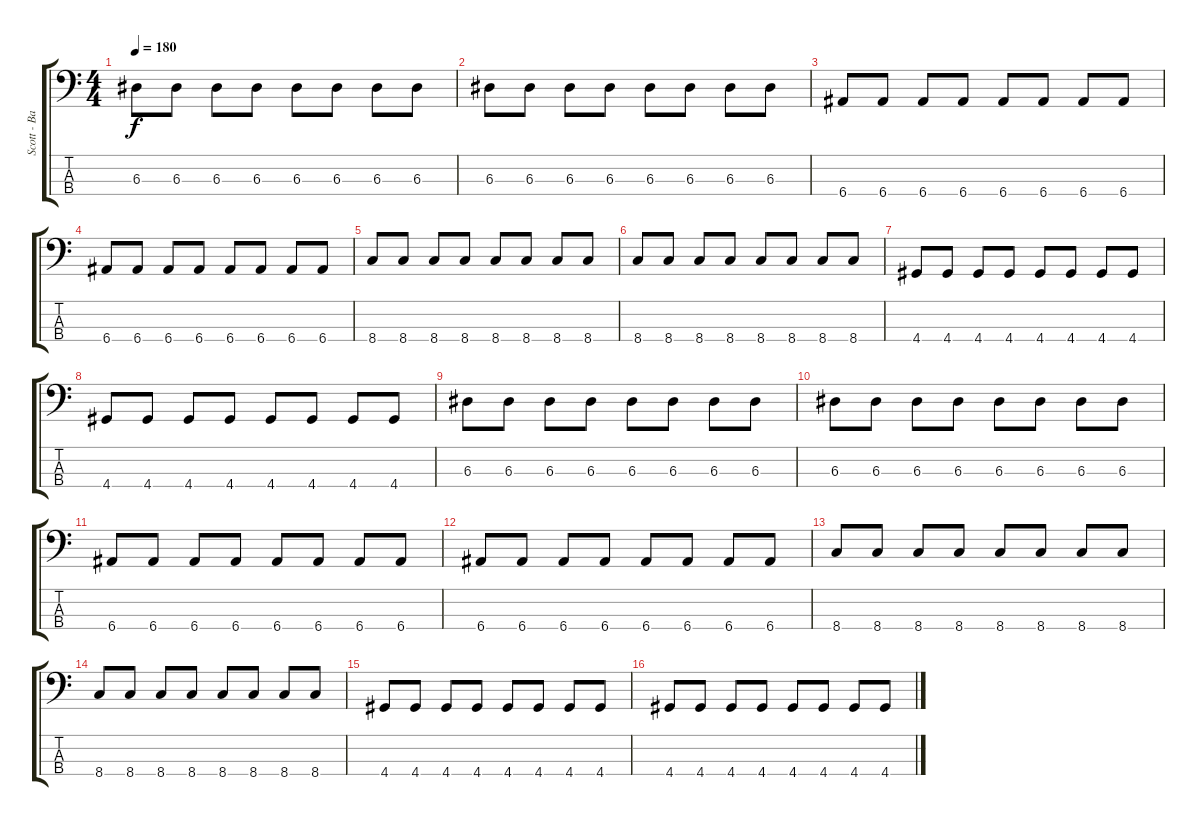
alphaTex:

\track ("Scott - Bass" "Scott - Ba") {instrument electricbasspick}
\staff {score tabs}
\tuning (G2 D2 A1 E1) {hide}
\ts (4 4)
\tempo 180
\clef f4
\ks c
6.3.8{dy f} 6.3.8 6.3.8 6.3.8 6.3.8 6.3.8 6.3.8 6.3.8 |
6.3.8 6.3.8 6.3.8 6.3.8 6.3.8 6.3.8 6.3.8 6.3.8 |
6.4.8 6.4.8 6.4.8 6.4.8 6.4.8 6.4.8 6.4.8 6.4.8 |
6.4.8 6.4.8 6.4.8 6.4.8 6.4.8 6.4.8 6.4.8 6.4.8 |
8.4.8 8.4.8 8.4.8 8.4.8 8.4.8 8.4.8 8.4.8 8.4.8 |
8.4.8 8.4.8 8.4.8 8.4.8 8.4.8 8.4.8 8.4.8 8.4.8 |
4.4.8 4.4.8 4.4.8 4.4.8 4.4.8 4.4.8 4.4.8 4.4.8 |
4.4.8 4.4.8 4.4.8 4.4.8 4.4.8 4.4.8 4.4.8 4.4.8 |
6.3.8 6.3.8 6.3.8 6.3.8 6.3.8 6.3.8 6.3.8 6.3.8 |
6.3.8 6.3.8 6.3.8 6.3.8 6.3.8 6.3.8 6.3.8 6.3.8 |
6.4.8 6.4.8 6.4.8 6.4.8 6.4.8 6.4.8 6.4.8 6.4.8 |
6.4.8 6.4.8 6.4.8 6.4.8 6.4.8 6.4.8 6.4.8 6.4.8 |
8.4.8 8.4.8 8.4.8 8.4.8 8.4.8 8.4.8 8.4.8 8.4.8 |
8.4.8 8.4.8 8.4.8 8.4.8 8.4.8 8.4.8 8.4.8 8.4.8 |
4.4.8 4.4.8 4.4.8 4.4.8 4.4.8 4.4.8 4.4.8 4.4.8 |
4.4.8 4.4.8 4.4.8 4.4.8 4.4.8 4.4.8 4.4.8 4.4.8
